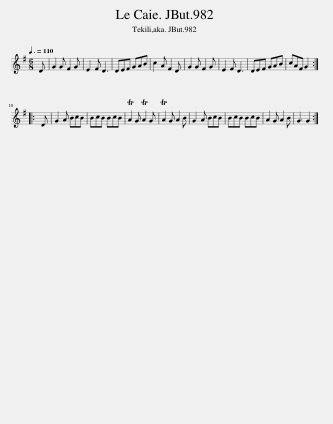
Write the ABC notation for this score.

X:1
L:1/8
Q:3/8=110
M:6/8
I:linebreak $
K:G
V:1 treble
V:1
 D | G2 G F2 G | E2 F D3 | DEF GAB | c2 A F2 D | %5
 G2 G F2 G | E2 F D3 | DEF GAB | cAF G2 ::$ D | %10
 G2 A BcB | BcB BcB | TA2 G TA2 G | TA2 G A2 B | G2 A BcB | %15
 BcB BcB | A2 G A2 B | G3 G2 :| %18
